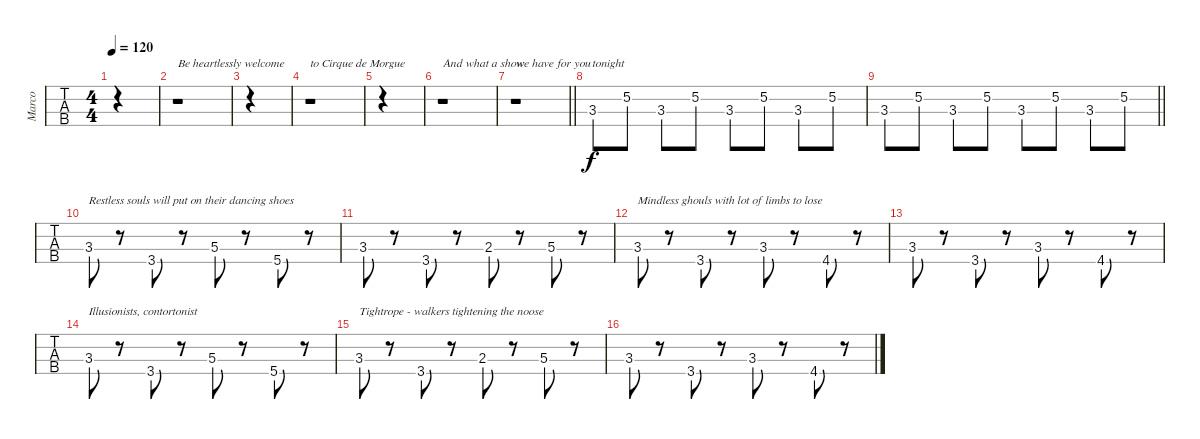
\track ("Marco" "Marco") {instrument electricbasspick}
\staff {tabs}
\tuning (F2 C2 G1 D1) {hide}
\ts (4 4)
\tempo 120
\clef f4
\ks f
|
r.1{txt "Be heartlessly welcome"} |
|
r.1{txt "to Cirque de Morgue"} |
|
r.1{txt "And what a show"} |
\barLineRight lightlight
r.1{txt "we have for you"} |
\section ("" "")
3.3.8{txt "tonight"} 5.2.8 3.3.8 5.2.8 3.3.8 5.2.8 3.3.8 5.2.8 |
\barLineRight lightlight
3.3.8 5.2.8 3.3.8 5.2.8 3.3.8 5.2.8 3.3.8 5.2.8 |
\section ("" "")
3.3.8{txt "Restless souls will put on their dancing shoes"} r.8 3.4.8 r.8 5.3.8 r.8 5.4.8 r.8 |
3.3.8 r.8 3.4.8 r.8 2.3.8 r.8 5.3.8 r.8 |
3.3.8{txt "Mindless ghouls with lot of limbs to lose"} r.8 3.4.8 r.8 3.3.8 r.8 4.4.8 r.8 |
3.3.8 r.8 3.4.8 r.8 3.3.8 r.8 4.4.8 r.8 |
3.3.8{txt "Illusionists, contortonist"} r.8 3.4.8 r.8 5.3.8 r.8 5.4.8 r.8 |
3.3.8{txt "Tightrope - walkers tightening the noose"} r.8 3.4.8 r.8 2.3.8 r.8 5.3.8 r.8 |
3.3.8 r.8 3.4.8 r.8 3.3.8 r.8 4.4.8 r.8
